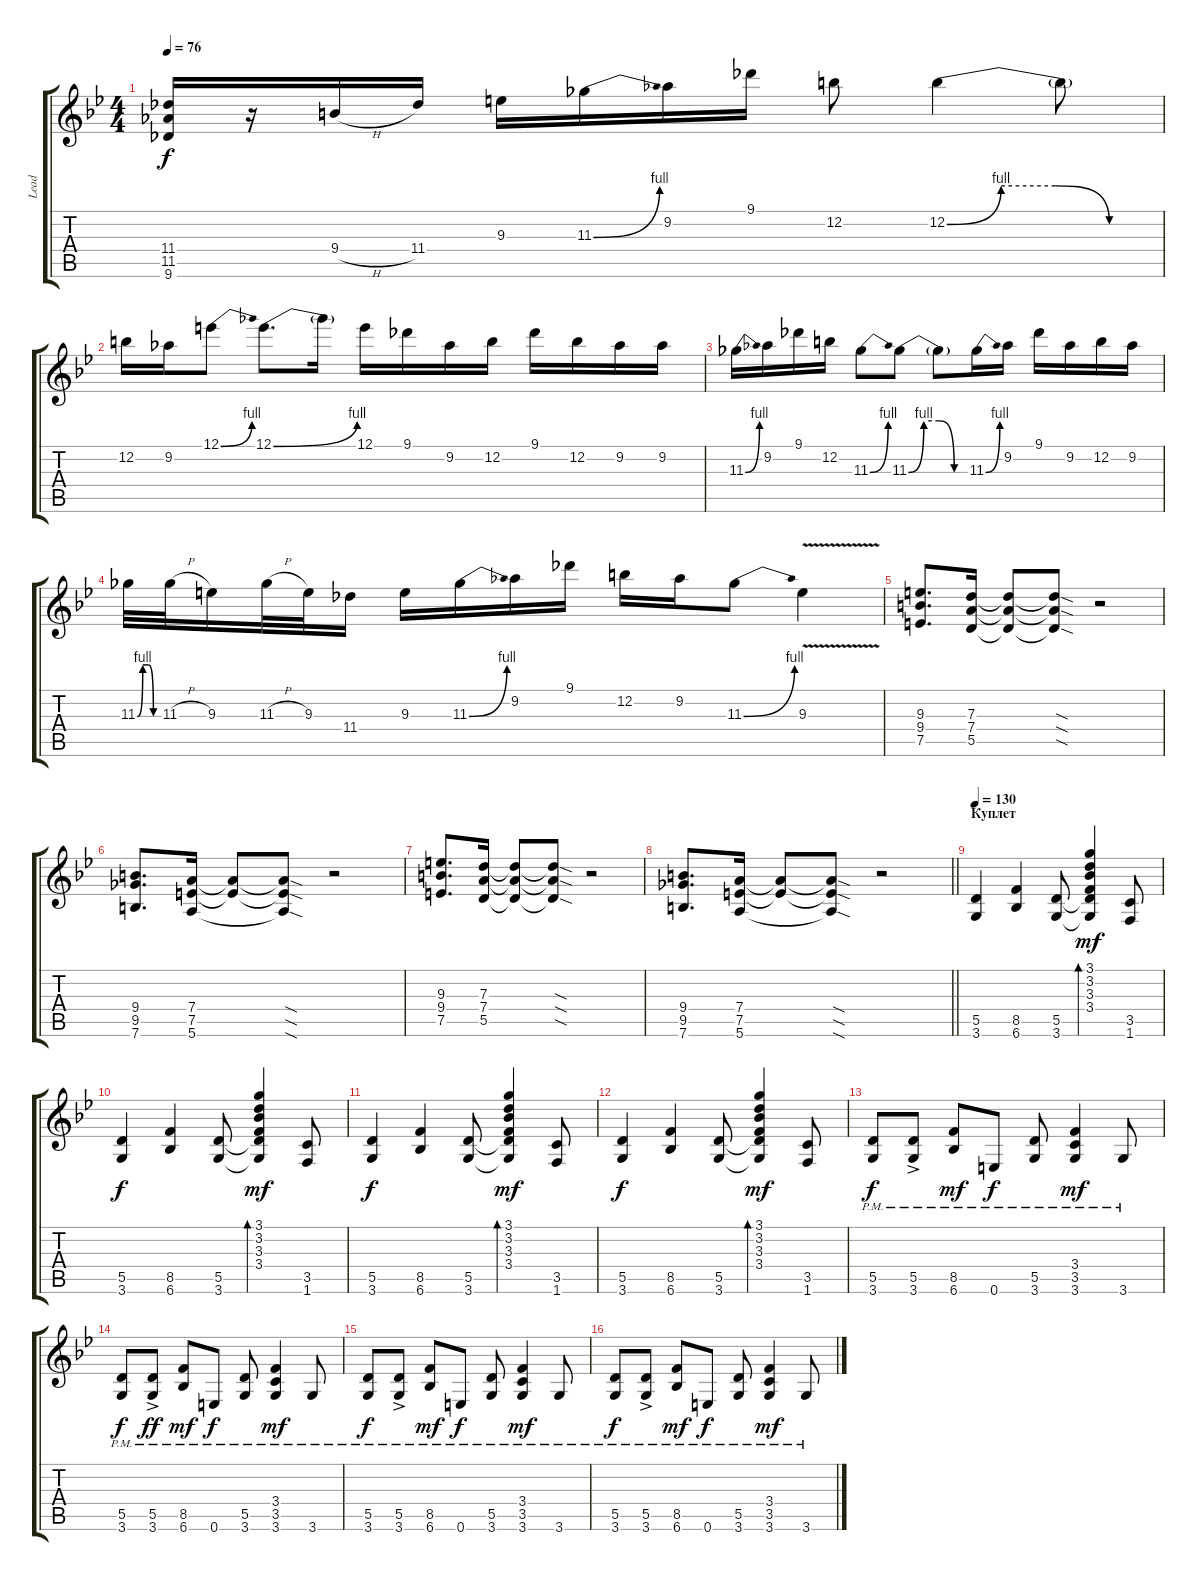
\track ("Lead" "Lead") {instrument overdrivenguitar}
\staff {score tabs}
\tuning (E4 B3 G3 D3 A2 E2) {hide}
\ts (4 4)
\tempo 76
\clef g2
\ks gminor
(11.4 11.5 9.6).16{dy f} r.16 9.4{h}.16 11.4.16 9.3.16 11.3{be (bend 0 0 60 4)}.16 9.2.16 9.1.16 12.2.8 12.2{be (custom 0 0 15 4 30 4 45 0 60 0)}.4 12.2{t}.8 |
12.2.16 9.2.16 12.1{be (bend 0 0 60 4)}.8 12.1{be (bend 0 0 60 4)}.8{d} 12.1{t}.16 12.1.16 9.1.16 9.2.16 12.2.16 9.1.16 12.2.16 9.2.16 9.2.16 |
11.3{be (bend 0 0 60 4)}.16 9.2.16 9.1.16 12.2.16 11.3{be (bend 0 0 60 4)}.8 11.3{be (custom 0 0 15 4 30 4 45 0 60 0)}.8 11.3{t}.8 11.3{be (bend 0 0 60 4)}.16 9.2.16 9.1.16 9.2.16 12.2.16 9.2.16 |
11.3{be (custom 0 0 15 4 30 4 45 0 60 0)}.32 11.3{h}.32 9.3.16 11.3{h}.32 9.3.32 11.4.16 9.3.16 11.3{be (bend 0 0 60 4)}.16 9.2.16 9.1.16 12.2.16 9.2.16 11.3{be (bend 0 0 60 4)}.8 9.3{v}.4 |
(9.3 9.4 7.5).8{d} (7.3 7.4 5.5).16 (7.3{t} 7.4{t} 5.5{t}).8 (7.3{sod t} 7.4{sod t} 5.5{sod t}).8 r.2 |
(9.4 9.5 7.6).8{d} (7.4 7.5 5.6).16 (7.4{t} 7.5{t}).8 (7.4{sod t} 7.5{sod t} 5.6{sod t}).8 r.2 |
(9.3 9.4 7.5).8{d} (7.3 7.4 5.5).16 (7.3{t} 7.4{t} 5.5{t}).8 (7.3{sod t} 7.4{sod t} 5.5{sod t}).8 r.2 |
\barLineRight lightlight
(9.4 9.5 7.6).8{d} (7.4 7.5 5.6).16 (7.4{t} 7.5{t}).8 (7.4{sod t} 7.5{sod t} 5.6{sod t}).8 r.2 |
\section ("" "Куплет")
\tempo 130
(5.5 3.6).4 (8.5 6.6).4 (5.5 3.6).8 (3.1 3.2 3.3 3.4 5.5{t} 3.6{t}).4{bd 60 dy mf} (3.5 1.6).8 |
(5.5 3.6).4{dy f} (8.5 6.6).4 (5.5 3.6).8 (3.1 3.2 3.3 3.4 5.5{t} 3.6{t}).4{bd 60 dy mf} (3.5 1.6).8 |
(5.5 3.6).4{dy f} (8.5 6.6).4 (5.5 3.6).8 (3.1 3.2 3.3 3.4 5.5{t} 3.6{t}).4{bd 60 dy mf} (3.5 1.6).8 |
(5.5 3.6).4{dy f} (8.5 6.6).4 (5.5 3.6).8 (3.1 3.2 3.3 3.4 5.5{t} 3.6{t}).4{bd 60 dy mf} (3.5 1.6).8 |
(5.5{pm} 3.6{pm}).8{dy f} (5.5{ac pm} 3.6{ac pm}).8 (8.5{pm} 6.6{pm}).8{dy mf} 0.6{pm}.8{dy f} (5.5{pm} 3.6{pm}).8 (3.4{pm} 3.5{pm} 3.6{pm}).4{dy mf} 3.6{pm}.8 |
(5.5{pm} 3.6{pm}).8{dy f} (5.5{ac pm} 3.6{ac pm}).8{dy ff} (8.5{pm} 6.6{pm}).8{dy mf} 0.6{pm}.8{dy f} (5.5{pm} 3.6{pm}).8 (3.4{pm} 3.5{pm} 3.6{pm}).4{dy mf} 3.6{pm}.8 |
(5.5{pm} 3.6{pm}).8{dy f} (5.5{ac pm} 3.6{ac pm}).8 (8.5{pm} 6.6{pm}).8{dy mf} 0.6{pm}.8{dy f} (5.5{pm} 3.6{pm}).8 (3.4{pm} 3.5{pm} 3.6{pm}).4{dy mf} 3.6{pm}.8 |
(5.5{pm} 3.6{pm}).8{dy f} (5.5{ac pm} 3.6{ac pm}).8 (8.5{pm} 6.6{pm}).8{dy mf} 0.6{pm}.8{dy f} (5.5{pm} 3.6{pm}).8 (3.4{pm} 3.5{pm} 3.6{pm}).4{dy mf} 3.6{pm}.8
